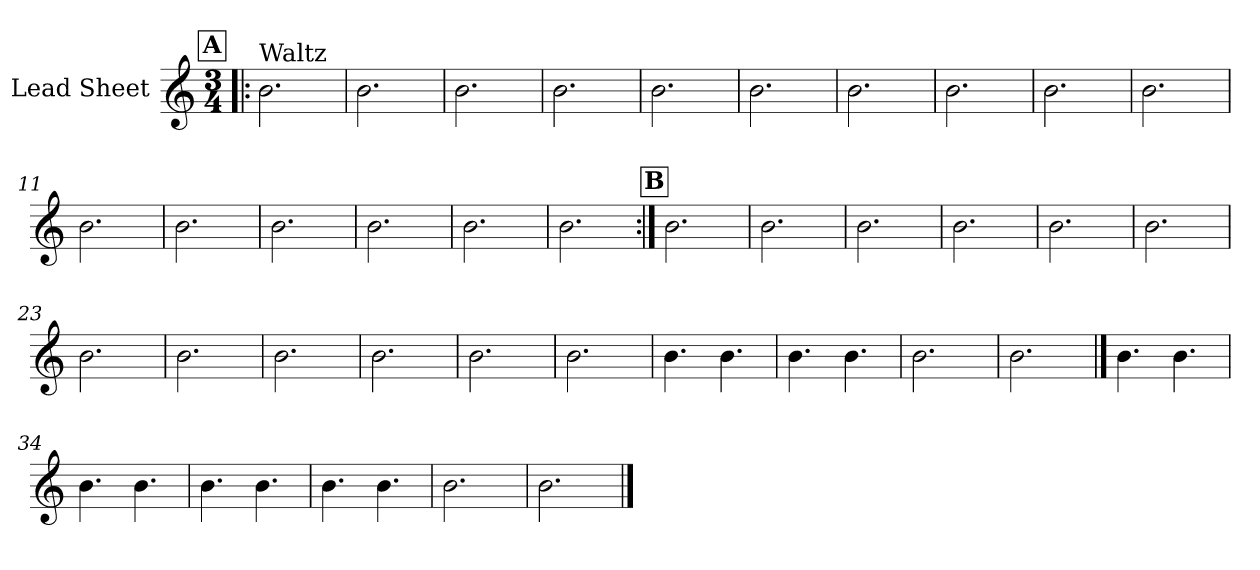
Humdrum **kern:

**kern
*part1
*staff1
*I"Lead Sheet
*clefG2
*k[]
*M3/4
!!LO:REH:place=s1:a:fs=14:t=A
=1!|:
!LO:TX:a:t=Waltz
2.b\
=2
2.b\
=3
2.b\
=4
2.b\
!!LO:LB:g=z
=5
2.b\
=6
2.b\
=7
2.b\
=8
2.b\
!!LO:LB:g=z
=9
2.b\
=10
2.b\
=11
2.b\
=12
2.b\
!!LO:LB:g=z
=13
2.b\
=14
2.b\
=15
2.b\
=16
2.b\
!!LO:LB:g=z
!!LO:REH:place=s1:a:fs=14:t=B
=17:|!
2.b\
=18
2.b\
=19
2.b\
=20
2.b\
!!LO:LB:g=z
=21
2.b\
=22
2.b\
=23
2.b\
=24
2.b\
!!LO:LB:g=z
=25
2.b\
=26
2.b\
=27
2.b\
=28
2.b\
!!LO:LB:g=z
=29
4.b\
4.b\
=30
4.b\
4.b\
=31
2.b\
=32
2.b\
!!LO:LB:g=z
==33
4.b\
4.b\
=34
4.b\
4.b\
=35
4.b\
4.b\
=36
4.b\
4.b\
!!LO:LB:g=z
=37
2.b\
=38
2.b\
==
*-
